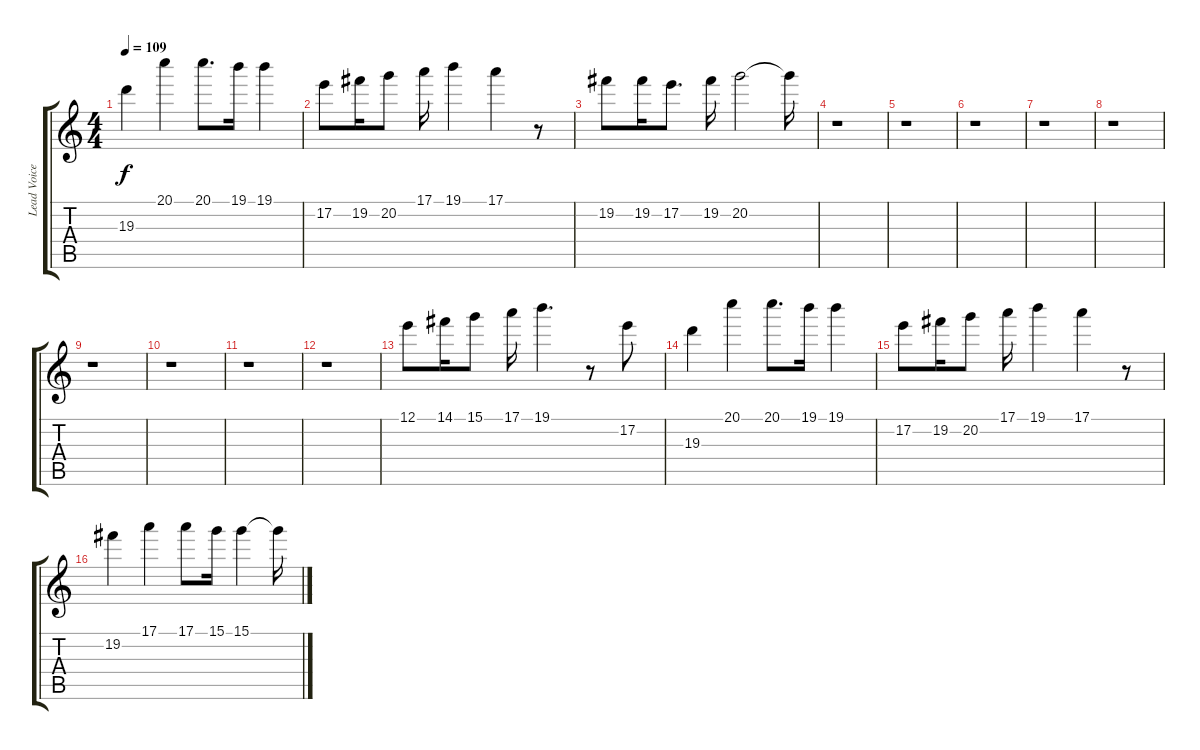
\track ("Lead Voice" "Lead Voice") {instrument acousticguitarnylon}
\staff {score tabs}
\tuning (E4 B3 G3 D3 A2 E2) {hide}
\ts (4 4)
\tempo 109
\clef g2
\ks c
19.3.4{dy f} 20.1.4 20.1.8{d} 19.1.16 19.1.4 |
17.2.8 19.2.16 20.2.8 17.1.16 19.1.4 17.1.4 r.8 |
19.2.8 19.2.16 17.2.8{d} 19.2.16 20.2.2 20.2{t}.16 |
r.1 |
r.1 |
r.1 |
r.1 |
r.1 |
r.1 |
r.1 |
r.1 |
r.1 |
12.1.8 14.1.16 15.1.8 17.1.16 19.1.4{d} r.8 17.2.8 |
19.3.4 20.1.4 20.1.8{d} 19.1.16 19.1.4 |
17.2.8 19.2.16 20.2.8 17.1.16 19.1.4 17.1.4 r.8 |
19.2.4 17.1.4 17.1.8 15.1.16 15.1.4 15.1{t}.16
